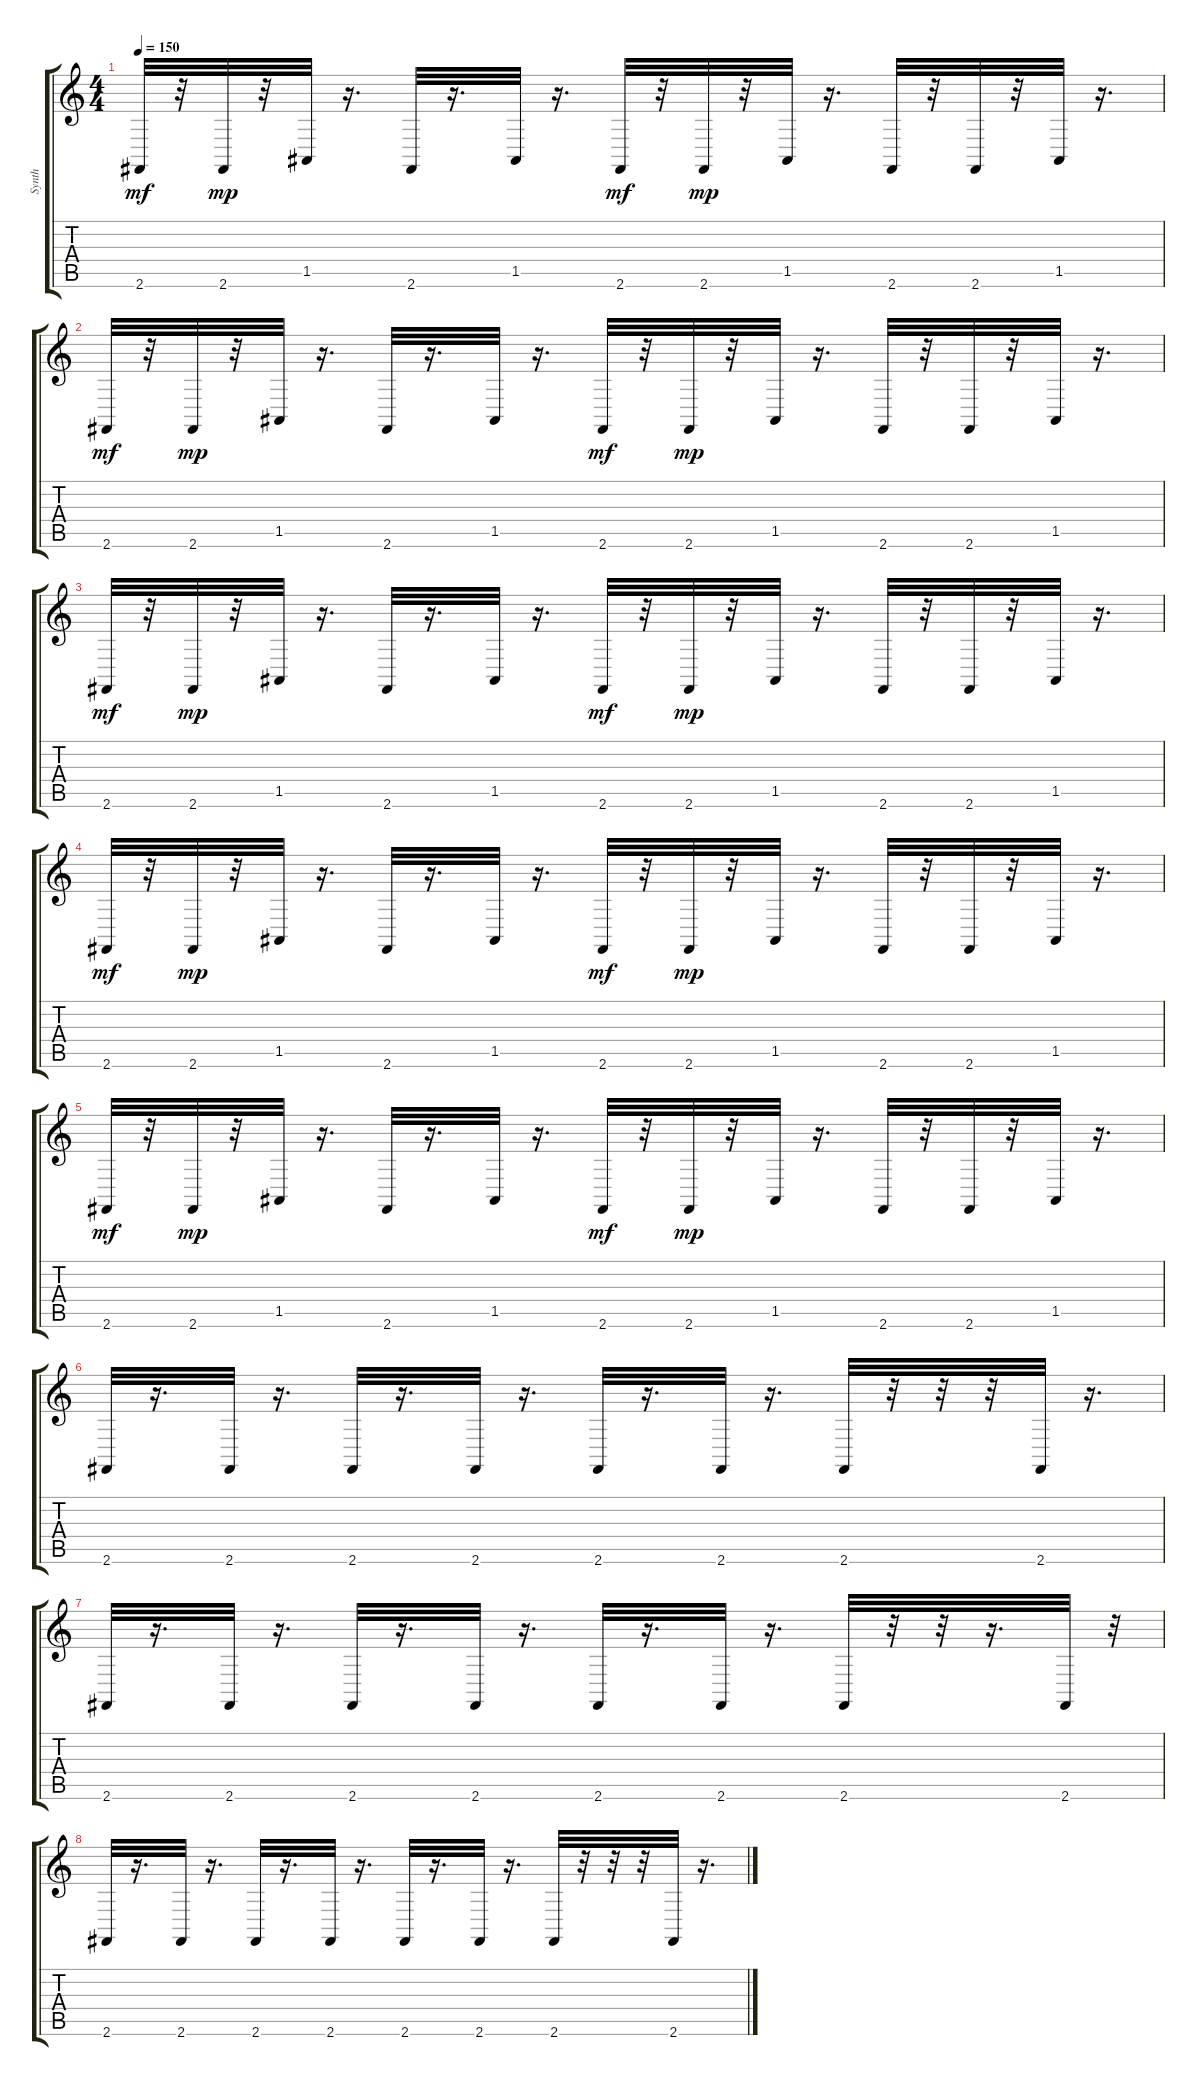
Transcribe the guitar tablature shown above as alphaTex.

\track ("Synth" "Synth") {instrument drawbarorgan}
\staff {score tabs}
\tuning (E4 B3 G3 D3 A2 E2) {hide}
\ts (4 4)
\tempo 150
\clef g2
\ks c
2.6.32{dy mf} r.32 2.6.32{dy mp} r.32 1.5.32 r.16{d} 2.6.32 r.16{d} 1.5.32 r.16{d} 2.6.32{dy mf} r.32 2.6.32{dy mp} r.32 1.5.32 r.16{d} 2.6.32 r.32 2.6.32 r.32 1.5.32 r.16{d} |
2.6.32{dy mf} r.32 2.6.32{dy mp} r.32 1.5.32 r.16{d} 2.6.32 r.16{d} 1.5.32 r.16{d} 2.6.32{dy mf} r.32 2.6.32{dy mp} r.32 1.5.32 r.16{d} 2.6.32 r.32 2.6.32 r.32 1.5.32 r.16{d} |
2.6.32{dy mf} r.32 2.6.32{dy mp} r.32 1.5.32 r.16{d} 2.6.32 r.16{d} 1.5.32 r.16{d} 2.6.32{dy mf} r.32 2.6.32{dy mp} r.32 1.5.32 r.16{d} 2.6.32 r.32 2.6.32 r.32 1.5.32 r.16{d} |
2.6.32{dy mf} r.32 2.6.32{dy mp} r.32 1.5.32 r.16{d} 2.6.32 r.16{d} 1.5.32 r.16{d} 2.6.32{dy mf} r.32 2.6.32{dy mp} r.32 1.5.32 r.16{d} 2.6.32 r.32 2.6.32 r.32 1.5.32 r.16{d} |
2.6.32{dy mf} r.32 2.6.32{dy mp} r.32 1.5.32 r.16{d} 2.6.32 r.16{d} 1.5.32 r.16{d} 2.6.32{dy mf} r.32 2.6.32{dy mp} r.32 1.5.32 r.16{d} 2.6.32 r.32 2.6.32 r.32 1.5.32 r.16{d} |
2.6.32 r.16{d} 2.6.32 r.16{d} 2.6.32 r.16{d} 2.6.32 r.16{d} 2.6.32 r.16{d} 2.6.32 r.16{d} 2.6.32 r.32 r.32 r.32 2.6.32 r.16{d} |
2.6.32 r.16{d} 2.6.32 r.16{d} 2.6.32 r.16{d} 2.6.32 r.16{d} 2.6.32 r.16{d} 2.6.32 r.16{d} 2.6.32 r.32 r.32 r.16{d} 2.6.32 r.32 |
2.6.32 r.16{d} 2.6.32 r.16{d} 2.6.32 r.16{d} 2.6.32 r.16{d} 2.6.32 r.16{d} 2.6.32 r.16{d} 2.6.32 r.32 r.32 r.32 2.6.32 r.16{d}
